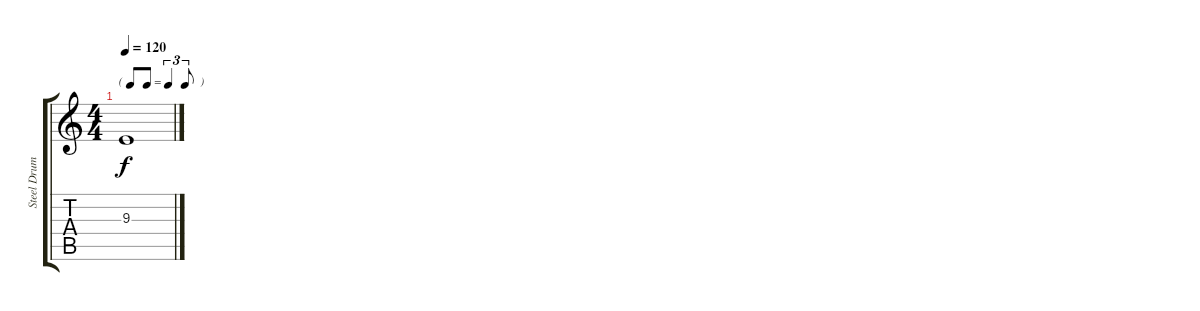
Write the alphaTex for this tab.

\track ("Steel Drums" "Steel Drum") {instrument steeldrums}
\staff {score tabs}
\tuning (E4 B3 G3 D3 A2 E2) {hide}
\ts (4 4)
\tf triplet8th
\tempo 120
\clef g2
\ks c
9.3.1{dy f}
